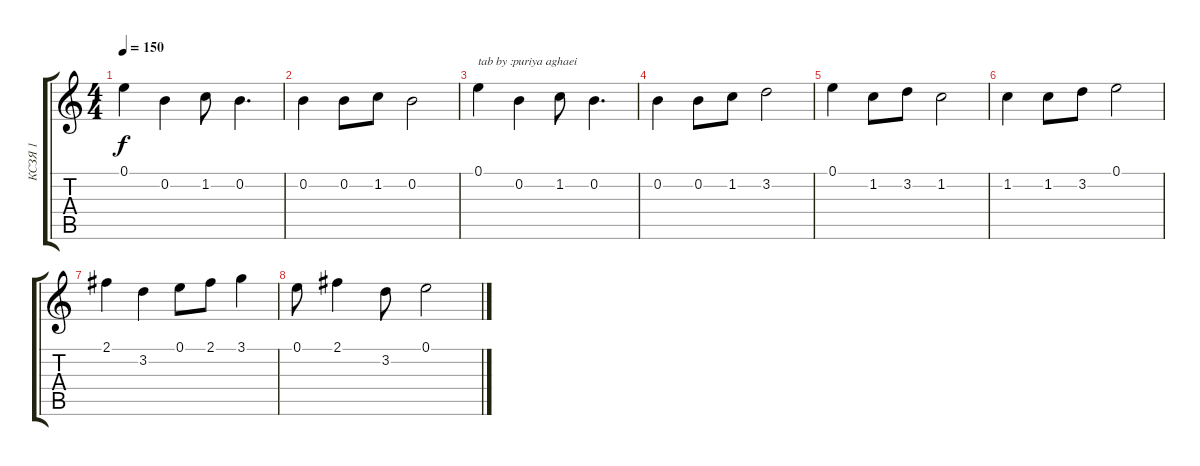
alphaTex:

\track ("КСЗЯ 1" "КСЗЯ 1") {instrument acousticguitarnylon}
\staff {score tabs}
\tuning (E4 B3 G3 D3 A2 E2) {hide}
\ts (4 4)
\tempo 150
\clef g2
\ks c
0.1.4{dy f instrument acousticguitarnylon} 0.2.4 1.2.8 0.2.4{d txt ""} |
0.2.4 0.2.8 1.2.8 0.2.2 |
0.1.4{txt "tab by :puriya aghaei "} 0.2.4 1.2.8 0.2.4{d} |
0.2.4 0.2.8{txt ""} 1.2.8 3.2.2 |
0.1.4 1.2.8 3.2.8 1.2.2 |
1.2.4 1.2.8 3.2.8 0.1.2 |
2.1.4 3.2.4 0.1.8 2.1.8 3.1.4 |
0.1.8 2.1.4 3.2.8 0.1.2
